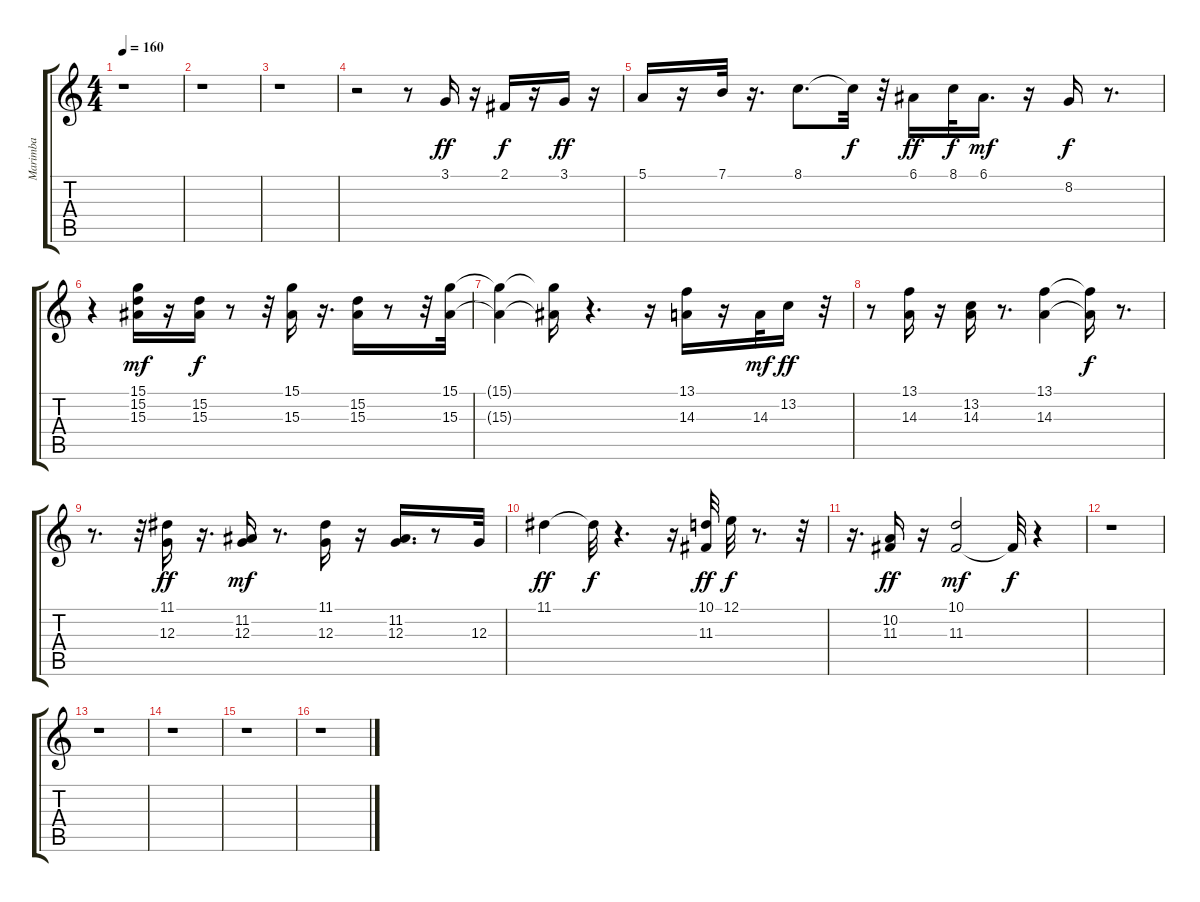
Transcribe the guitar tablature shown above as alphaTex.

\track ("Marimba" "Marimba") {instrument marimba}
\staff {score tabs}
\tuning (E4 B3 G3 D3 A2 E2) {hide}
\ts (4 4)
\tempo 160
\clef g2
\ks c
r.1{dy ff} |
r.1 |
r.1 |
r.2 r.8 3.1.16 r.16 2.1.16{dy f} r.16 3.1.16{dy ff} r.16 |
5.1.16 r.16 7.1.32 r.16{d} 8.1.8{d} 8.1{t}.32{dy f} r.32 6.1.16{dy ff} 8.1.32{dy f} 6.1.16{d dy mf} r.16 8.2.16{dy f} r.8{d} |
r.4 (15.1 15.2 15.3).16{dy mf} r.16 (15.2 15.3).16{dy f} r.8 r.32 (15.1 15.3).16 r.16{d} (15.2 15.3).16 r.8 r.32 (15.1 15.3).32 |
(15.1{t} 15.3{t}).4 (15.1{t} 15.3{t}).16 r.4{d} r.16 (13.1 14.3).16 r.16 14.3.32{dy mf} 13.2.16{dy ff} r.32 |
r.8 (13.1 14.3).16 r.16 (13.2 14.3).16 r.8{d} (13.1 14.3).4 (13.1{t} 14.3{t}).16{dy f} r.8{d} |
r.8{d} r.32 (11.1 12.3).16{dy ff} r.16{d} (11.2 12.3).16{dy mf} r.8{d} (11.1 12.3).16 r.16 (11.2 12.3).16{d} r.8 12.3.32 |
11.1.4{dy ff} 11.1{t}.32{dy f} r.4{d} r.16 (10.1 11.3).32{dy ff} 12.1.32{dy f} r.8{d} r.32 |
r.16{d} (10.2 11.3).16{dy ff} r.16 (10.1 11.3).2{dy mf} 11.3{t}.32{dy f} r.4 |
r.1 |
r.1 |
r.1 |
r.1 |
r.1
